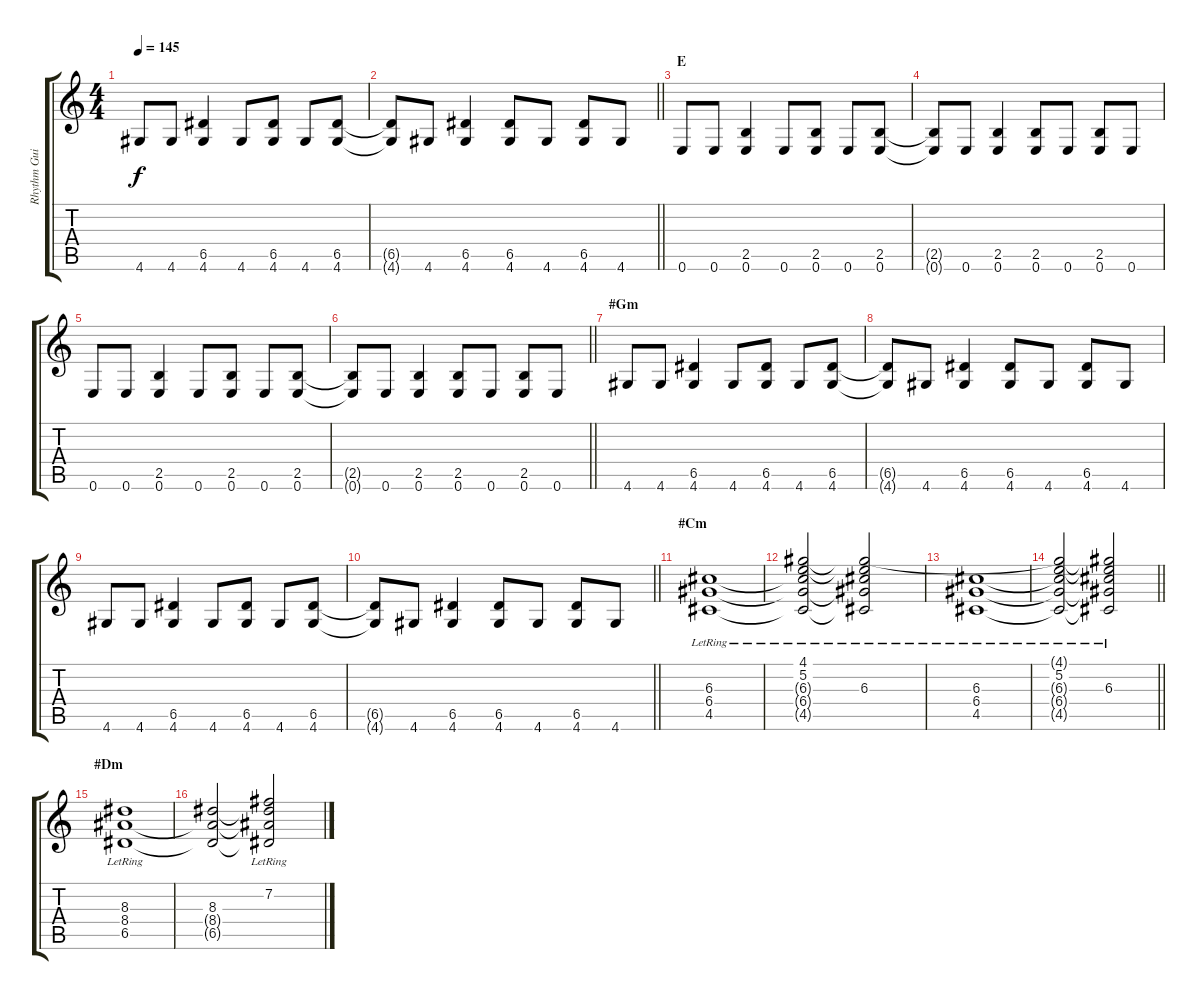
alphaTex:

\track ("Rhythm Guitar 1" "Rhythm Gui") {instrument overdrivenguitar}
\staff {score tabs}
\tuning (E4 B3 G3 D3 A2 E2) {hide}
\ts (4 4)
\tempo 145
\clef g2
\ks c
4.6.8{dy f} 4.6.8 (6.5 4.6).4 4.6.8 (6.5 4.6).8 4.6.8 (6.5 4.6).8 |
\barLineRight lightlight
(6.5{t} 4.6{t}).8 4.6.8 (6.5 4.6).4 (6.5 4.6).8 4.6.8 (6.5 4.6).8 4.6.8 |
\section ("" "E")
0.6.8 0.6.8 (2.5 0.6).4 0.6.8 (2.5 0.6).8 0.6.8 (2.5 0.6).8 |
(2.5{t} 0.6{t}).8 0.6.8 (2.5 0.6).4 (2.5 0.6).8 0.6.8 (2.5 0.6).8 0.6.8 |
0.6.8 0.6.8 (2.5 0.6).4 0.6.8 (2.5 0.6).8 0.6.8 (2.5 0.6).8 |
\barLineRight lightlight
(2.5{t} 0.6{t}).8 0.6.8 (2.5 0.6).4 (2.5 0.6).8 0.6.8 (2.5 0.6).8 0.6.8 |
\section ("" "#Gm")
4.6.8 4.6.8 (6.5 4.6).4 4.6.8 (6.5 4.6).8 4.6.8 (6.5 4.6).8 |
(6.5{t} 4.6{t}).8 4.6.8 (6.5 4.6).4 (6.5 4.6).8 4.6.8 (6.5 4.6).8 4.6.8 |
4.6.8 4.6.8 (6.5 4.6).4 4.6.8 (6.5 4.6).8 4.6.8 (6.5 4.6).8 |
\barLineRight lightlight
(6.5{t} 4.6{t}).8 4.6.8 (6.5 4.6).4 (6.5 4.6).8 4.6.8 (6.5 4.6).8 4.6.8 |
\section ("" "#Cm")
(6.3{lr} 6.4{lr} 4.5{lr}).1 |
(4.1 5.2{lr} 6.3{t} 6.4{t} 4.5{t}).2 (4.1{t} 5.2{t} 6.3{lr} 6.4{t} 4.5{t}).2 |
(6.3{lr} 6.4{lr} 4.5{lr}).1 |
\barLineRight lightlight
(4.1{t} 5.2{lr} 6.3{t} 6.4{t} 4.5{t}).2 (4.1{t} 5.2{t} 6.3{lr} 6.4{t} 4.5{t}).2 |
\section ("" "#Dm")
(8.3{lr} 8.4{lr} 6.5{lr}).1 |
(8.3 8.4{t} 6.5{t}).2 (7.2{lr} 8.3{t} 8.4{t} 6.5{t}).2
